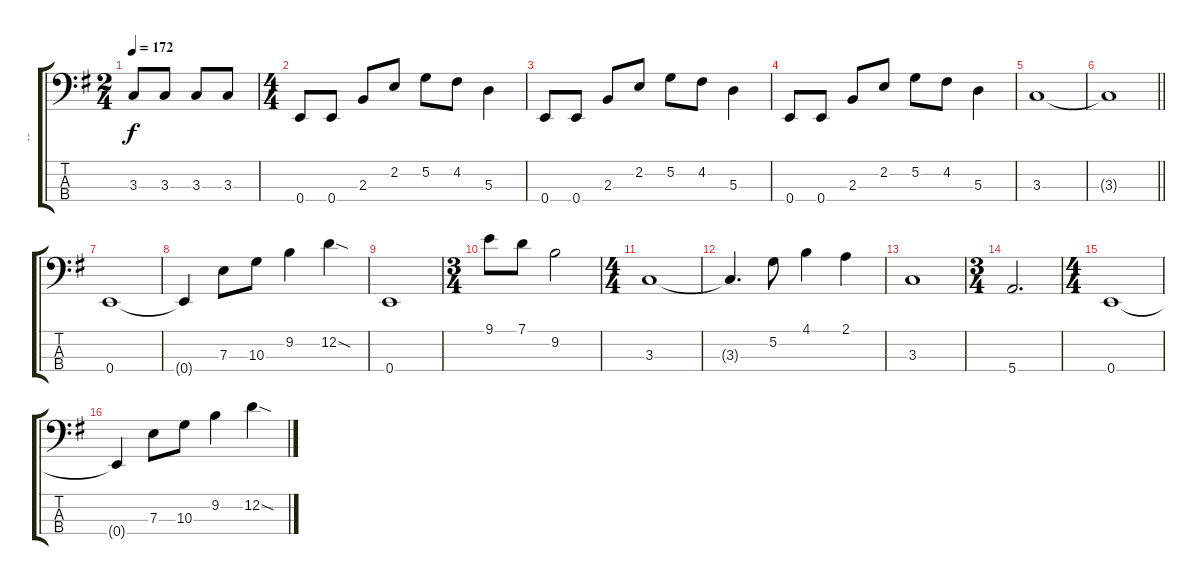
\track ("--" "--") {instrument fretlessbass}
\staff {score tabs}
\tuning (G2 D2 A1 E1) {hide}
\ts (2 4)
\tempo 172
\clef f4
\ks g
3.3.8{dy f} 3.3.8 3.3.8 3.3.8 |
\ts (4 4)
0.4.8 0.4.8 2.3.8 2.2.8 5.2.8 4.2.8 5.3.4 |
0.4.8 0.4.8 2.3.8 2.2.8 5.2.8 4.2.8 5.3.4 |
0.4.8 0.4.8 2.3.8 2.2.8 5.2.8 4.2.8 5.3.4 |
3.3.1 |
\barLineRight lightlight
3.3{t}.1 |
\section ("" "")
0.4.1 |
0.4{t}.4 7.3.8 10.3.8 9.2.4 12.2{sod}.4 |
0.4.1 |
\ts (3 4)
9.1.8 7.1.8 9.2.2 |
\ts (4 4)
3.3.1 |
3.3{t}.4{d} 5.2.8 4.1.4 2.1.4 |
3.3.1 |
\ts (3 4)
5.4.2{d} |
\ts (4 4)
0.4.1 |
0.4{t}.4 7.3.8 10.3.8 9.2.4 12.2{sod}.4
